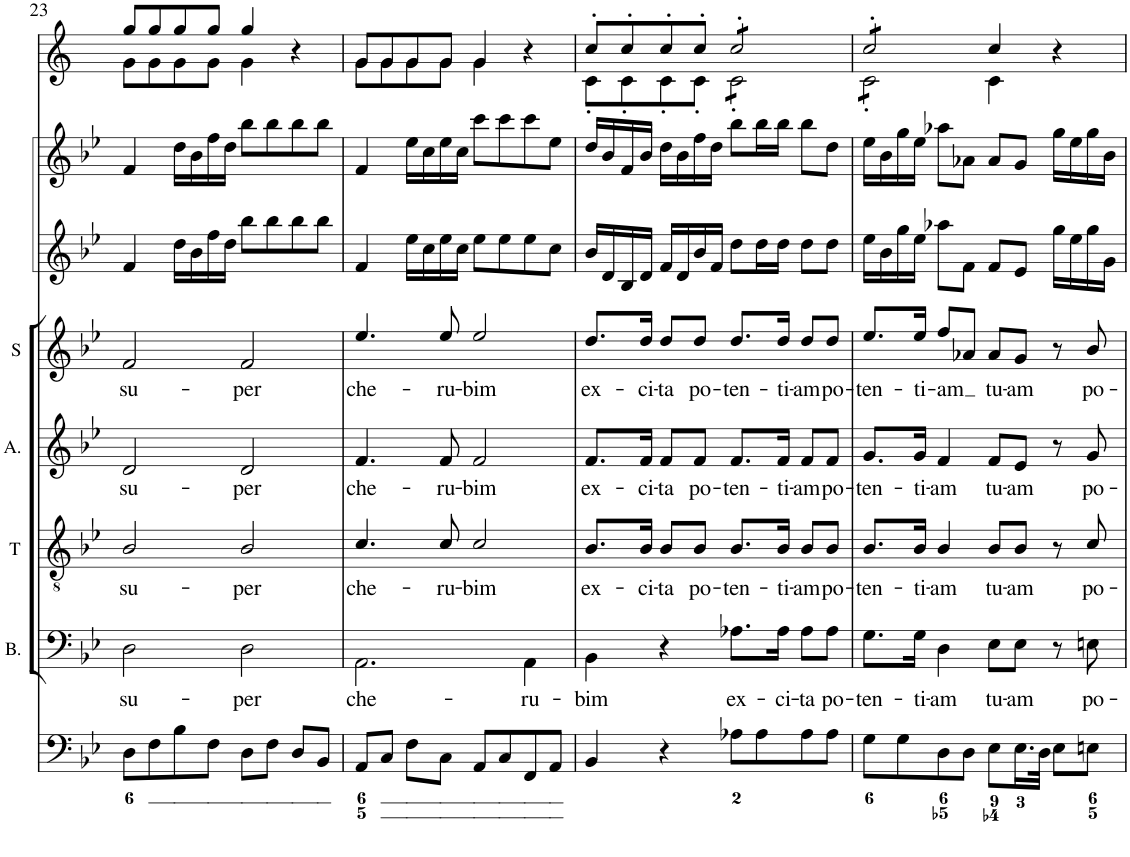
**kern	**kern	**text	**kern	**text	**kern	**text	**kern	**text	**kern	**kern	**kern
*part8	*part7	*part7	*part6	*part6	*part5	*part5	*part4	*part4	*part3	*part2	*part1
*staff8	*staff7	*staff7	*staff6	*staff6	*staff5	*staff5	*staff4	*staff4	*staff3	*staff2	*staff1
*I"Organ	*I"Basse	*	*I"Tenor	*	*I"Alto	*	*I"Soprane	*	*I"Violino 2	*I"Violino 1	*I"Clarini in B[b]
*	*I'B.	*	*I'T	*	*I'A.	*	*I'S	*	*I'Vln	*I'Vln	*
!!LO:PB:g=z
*clefF4	*clefF4	*	*clefGv2	*	*clefG2	*	*clefG2	*	*clefG2	*clefG2	*clefG2
*	*	*	*	*	*	*	*	*	*	*	*Trd1c2
*k[b-e-]	*k[b-e-]	*	*k[b-e-]	*	*k[b-e-]	*	*k[b-e-]	*	*k[b-e-]	*k[b-e-]	*k[]
*M4/4	*M4/4	*	*M4/4	*	*M4/4	*	*M4/4	*	*M4/4	*M4/4	*M4/4
*met(c)	*met(c)	*	*met(c)	*	*met(c)	*	*met(c)	*	*met(c)	*met(c)	*met(c)
=23	=23	=23	=23	=23	=23	=23	=23	=23	=23	=23	=23
!	!	!LO:LY:b	!	!LO:LY:b	!	!LO:LY:b	!	!LO:LY:b	!	!	!
*	*	*	*	*	*	*	*	*	*	*	*^
8D\L	2D\	su-	2B-/	su-	2d/	su-	2f/	su-	4f/	4f/	8gg/L	8g\L
8F\	.	.	.	.	.	.	.	.	.	.	8gg/	8g\
8B-\	.	.	.	.	.	.	.	.	16dd\LL	16dd\LL	8gg/	8g\
.	.	.	.	.	.	.	.	.	16b-\	16b-\	.	.
8F\J	.	.	.	.	.	.	.	.	16ff\	16ff\	8gg/J	8g\J
.	.	.	.	.	.	.	.	.	16dd\JJ	16dd\JJ	.	.
!	!	!LO:LY:b	!	!LO:LY:b	!	!LO:LY:b	!	!LO:LY:b	!	!	!	!
8D\L	2D\	-per	2B-/	-per	2d/	-per	2f/	-per	8bb-\L	8bb-\L	4gg/	4g\
8F\J	.	.	.	.	.	.	.	.	8bb-\	8bb-\	.	.
8D/L	.	.	.	.	.	.	.	.	8bb-\	8bb-\	4r	4ryy
8BB-/J	.	.	.	.	.	.	.	.	8bb-\J	8bb-\J	.	.
=24	=24	=24	=24	=24	=24	=24	=24	=24	=24	=24	=24	=24
!	!	!LO:LY:b	!	!LO:LY:b	!	!LO:LY:b	!	!LO:LY:b	!	!	!	!
8AA/L	2.AA\	che-	4.c/	che-	4.f/	che-	4.ee-/	che-	4f/	4f/	8g/L	8g\L
8C/J	.	.	.	.	.	.	.	.	.	.	8g/	8g\
8F\L	.	.	.	.	.	.	.	.	16ee-\LL	16ee-\LL	8g/	8g\
.	.	.	.	.	.	.	.	.	16cc\	16cc\	.	.
!	!	!	!	!LO:LY:b	!	!LO:LY:b	!	!LO:LY:b	!	!	!	!
8C\J	.	.	8c/	-ru-	8f/	-ru-	8ee-/	-ru-	16ee-\	16ee-\	8g/J	8g\J
.	.	.	.	.	.	.	.	.	16cc\JJ	16cc\JJ	.	.
!	!	!	!	!LO:LY:b	!	!LO:LY:b	!	!LO:LY:b	!	!	!	!
8AA/L	.	.	2c/	-bim	2f/	-bim	2ee-/	-bim	8ee-\L	8ccc\L	4g/	4g\
8C/	.	.	.	.	.	.	.	.	8ee-\	8ccc\	.	.
!	!	!LO:LY:b	!	!	!	!	!	!	!	!	!	!
8FF/	4AA\	-ru-	.	.	.	.	.	.	8ee-\	8ccc\	4r	4ryy
8AA/J	.	.	.	.	.	.	.	.	8cc\J	8ee-\J	.	.
=25	=25	=25	=25	=25	=25	=25	=25	=25	=25	=25	=25	=25
!	!	!LO:LY:b	!	!LO:LY:b	!	!LO:LY:b	!	!LO:LY:b	!	!	!	!
4BB-/	4BB-\	-bim	8.B-/L	ex-	8.f/L	ex-	8.dd/L	ex-	16b-/LL	16dd/LL	8cc'/L	8c'\L
.	.	.	.	.	.	.	.	.	16d/	16b-/	.	.
.	.	.	.	.	.	.	.	.	16B-/	16f/	8cc'/	8c'\
!	!	!	!	!LO:LY:b	!	!LO:LY:b	!	!LO:LY:b	!	!	!	!
.	.	.	16B-/Jk	-ci-	16f/Jk	-ci-	16dd/Jk	-ci-	16d/JJ	16b-/JJ	.	.
!	!	!	!	!LO:LY:b	!	!LO:LY:b	!	!LO:LY:b	!	!	!	!
4r	4r	.	8B-/L	-ta	8f/L	-ta	8dd/L	-ta	16f/LL	16dd\LL	8cc'/	8c'\
.	.	.	.	.	.	.	.	.	16d/	16b-\	.	.
!	!	!	!	!LO:LY:b	!	!LO:LY:b	!	!LO:LY:b	!	!	!	!
.	.	.	8B-/J	po-	8f/J	po-	8dd/J	po-	16b-/	16ff\	8cc'/J	8c'\J
.	.	.	.	.	.	.	.	.	16f/JJ	16dd\JJ	.	.
!	!	!LO:LY:b	!	!LO:LY:b	!	!LO:LY:b	!	!LO:LY:b	!	!	!	!
*	*	*	*	*	*	*	*	*	*	*	*tremolo	*
8A-X\L	8.A-X\L	ex-	8.B-/L	-ten-	8.f/L	-ten-	8.dd/L	-ten-	8dd\L	8bb-\L	8cc'/L	8c'\L
8A-\	.	.	.	.	.	.	.	.	16dd\L	16bb-\L	8cc'/	8c'\
!	!	!LO:LY:b	!	!LO:LY:b	!	!LO:LY:b	!	!LO:LY:b	!	!	!	!
.	16A-\Jk	-ci-	16B-/Jk	-ti-	16f/Jk	-ti-	16dd/Jk	-ti-	16dd\JJ	16bb-\JJ	.	.
!	!	!LO:LY:b	!	!LO:LY:b	!	!LO:LY:b	!	!LO:LY:b	!	!	!	!
8A-\	8A-\L	-ta	8B-/L	-am	8f/L	-am	8dd/L	-am	8dd\L	8bb-\L	8cc'/	8c'\
!	!	!LO:LY:b	!	!LO:LY:b	!	!LO:LY:b	!	!LO:LY:b	!	!	!	!
8A-\J	8A-\J	po-	8B-/J	po-	8f/J	po-	8dd/J	po-	8dd\J	8dd\J	8cc'/J	8c'\J
=26	=26	=26	=26	=26	=26	=26	=26	=26	=26	=26	=26	=26
!	!	!LO:LY:b	!	!LO:LY:b	!	!LO:LY:b	!	!LO:LY:b	!	!	!	!
8G\L	8.G\L	-ten-	8.B-/L	-ten-	8.g/L	-ten-	8.ee-/L	-ten-	16ee-\LL	16ee-\LL	8cc'/L	8c'\L
.	.	.	.	.	.	.	.	.	16b-\	16b-\	.	.
8G\	.	.	.	.	.	.	.	.	16gg\	16gg\	8cc'/	8c'\
!	!	!LO:LY:b	!	!LO:LY:b	!	!LO:LY:b	!	!LO:LY:b	!	!	!	!
.	16G\Jk	-ti-	16B-/Jk	-ti-	16g/Jk	-ti-	16ee-/Jk	-ti-	16ee-\JJ	16ee-\JJ	.	.
!	!	!LO:LY:b	!	!LO:LY:b	!	!LO:LY:b	!	!LO:LY:b	!	!	!	!
8D\	4D\	-am	4B-/	-am	4f/	-am	8ff/L	-am	8aa-X\L	8aa-X\L	8cc'/	8c'\
8D\J	.	.	.	.	.	.	8a-X/J	.	8f\J	8a-X\J	8cc'/J	8c'\J
*	*	*	*	*	*	*	*	*	*	*	*Xtremolo	*
!	!	!LO:LY:b	!	!LO:LY:b	!	!LO:LY:b	!	!LO:LY:b	!	!	!	!
8E-\L	8E-\L	tu-	8B-/L	tu-	8f/L	tu-	8a-/L	tu-	8f/L	8a-/L	4cc/	4c\
!	!	!LO:LY:b	!	!LO:LY:b	!	!LO:LY:b	!	!LO:LY:b	!	!	!	!
16.E-\L	8E-\J	-am	8B-/J	-am	8e-/J	-am	8g/J	-am	8e-/J	8g/J	.	.
32D\JJk	.	.	.	.	.	.	.	.	.	.	.	.
8E-\L	8r	.	8r	.	8r	.	8r	.	16gg\LL	16gg\LL	4r	4ryy
.	.	.	.	.	.	.	.	.	16ee-\	16ee-\	.	.
!	!	!LO:LY:b	!	!LO:LY:b	!	!LO:LY:b	!	!LO:LY:b	!	!	!	!
8En\J	8En\	po-	8c/	po-	8g/	po-	8b-/	po-	16gg\	16gg\	.	.
.	.	.	.	.	.	.	.	.	16g\JJ	16b-\JJ	.	.
*	*	*	*	*	*	*	*	*	*	*	*v	*v
=	=	=	=	=	=	=	=	=	=	=	=
*-	*-	*-	*-	*-	*-	*-	*-	*-	*-	*-	*-
